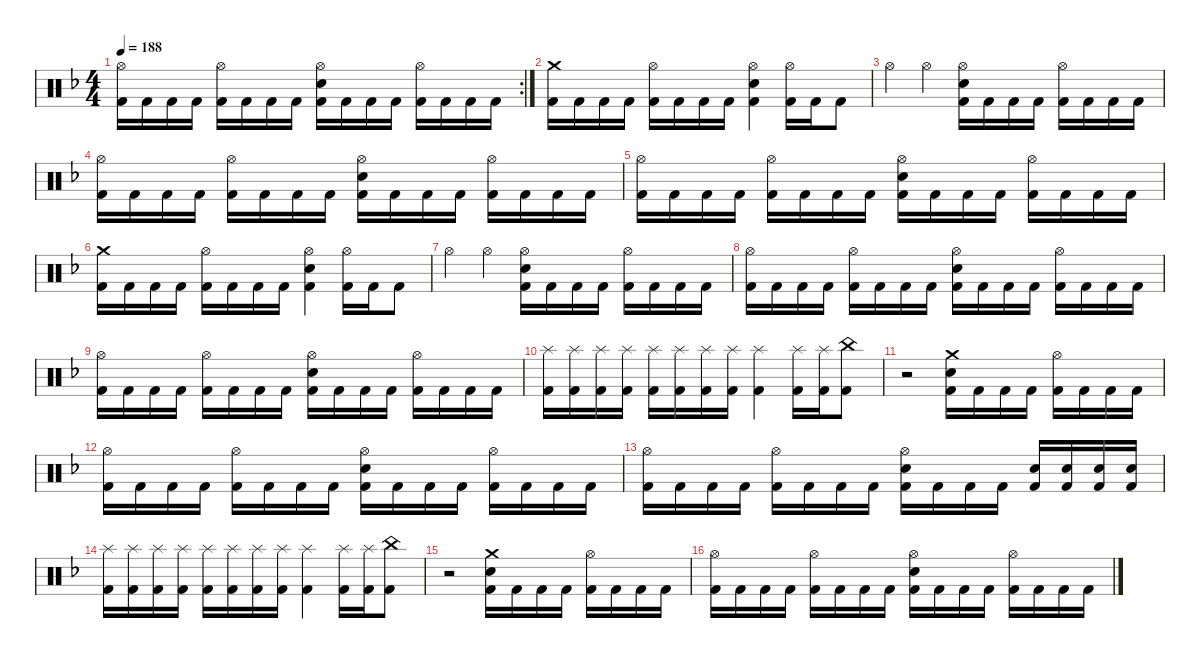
\defaultSystemsLayout 4
\hideDynamics
\bracketExtendMode nobrackets
\singleTrackTrackNamePolicy hidden
\multiTrackTrackNamePolicy hidden
\firstSystemTrackNameMode fullname
\firstSystemTrackNameOrientation horizontal
\otherSystemsTrackNameOrientation horizontal
\track ("Martin Lopez" "drm.") {defaultSystemsLayout 4 instrument percussion}
\staff {score}
\articulation defaults
\rc 2
\ts (4 4)
\tempo 188
\clef neutral
\ks dminor
("Hi-Hat (open)"{acc forcenatural} "Kick (hit) 2"{acc forcenatural}).16{dy f beam Down} "Kick (hit) 2"{acc forcenatural}.16{beam Down} "Kick (hit) 2"{acc forcenatural}.16{beam Down} "Kick (hit) 2"{acc forcenatural}.16{beam Down} ("Hi-Hat (open)"{acc forcenatural} "Kick (hit) 2"{acc forcenatural}).16{beam Down} "Kick (hit) 2"{acc forcenatural}.16{beam Down} "Kick (hit) 2"{acc forcenatural}.16{beam Down} "Kick (hit) 2"{acc forcenatural}.16{beam Down} ("Hi-Hat (open)"{acc forcenatural} "Snare (hit) 2"{acc forcenatural} "Kick (hit) 2"{acc forcenatural}).16{beam Down} "Kick (hit) 2"{acc forcenatural}.16{beam Down} "Kick (hit) 2"{acc forcenatural}.16{beam Down} "Kick (hit) 2"{acc forcenatural}.16{beam Down} ("Hi-Hat (open)"{acc forcenatural} "Kick (hit) 2"{acc forcenatural}).16{beam Down} "Kick (hit) 2"{acc forcenatural}.16{beam Down} "Kick (hit) 2"{acc forcenatural}.16{beam Down} "Kick (hit) 2"{acc forcenatural}.16{beam Down} |
("Crash medium (hit)"{acc forcenatural} "Kick (hit) 2"{acc forcenatural}).16{beam Down} "Kick (hit) 2"{acc forcenatural}.16{beam Down} "Kick (hit) 2"{acc forcenatural}.16{beam Down} "Kick (hit) 2"{acc forcenatural}.16{beam Down} ("Hi-Hat (open)"{acc forcenatural} "Kick (hit) 2"{acc forcenatural}).16{beam Down} "Kick (hit) 2"{acc forcenatural}.16{beam Down} "Kick (hit) 2"{acc forcenatural}.16{beam Down} "Kick (hit) 2"{acc forcenatural}.16{beam Down} ("Hi-Hat (open)"{acc forcenatural} "Snare (hit) 2"{acc forcenatural} "Kick (hit) 2"{acc forcenatural}).4{beam Down} ("Hi-Hat (open)"{acc forcenatural} "Kick (hit) 2"{acc forcenatural}).16{beam Down} "Kick (hit) 2"{acc forcenatural}.16{beam Down} "Kick (hit) 2"{acc forcenatural}.8{beam Down} |
"Hi-Hat (open)"{acc forcenatural}.4{beam Down} "Hi-Hat (open)"{acc forcenatural}.4{beam Down} ("Hi-Hat (open)"{acc forcenatural} "Snare (hit) 2"{acc forcenatural} "Kick (hit) 2"{acc forcenatural}).16{beam Down} "Kick (hit) 2"{acc forcenatural}.16{beam Down} "Kick (hit) 2"{acc forcenatural}.16{beam Down} "Kick (hit) 2"{acc forcenatural}.16{beam Down} ("Hi-Hat (open)"{acc forcenatural} "Kick (hit) 2"{acc forcenatural}).16{beam Down} "Kick (hit) 2"{acc forcenatural}.16{beam Down} "Kick (hit) 2"{acc forcenatural}.16{beam Down} "Kick (hit) 2"{acc forcenatural}.16{beam Down} |
("Hi-Hat (open)"{acc forcenatural} "Kick (hit) 2"{acc forcenatural}).16{beam Down} "Kick (hit) 2"{acc forcenatural}.16{beam Down} "Kick (hit) 2"{acc forcenatural}.16{beam Down} "Kick (hit) 2"{acc forcenatural}.16{beam Down} ("Hi-Hat (open)"{acc forcenatural} "Kick (hit) 2"{acc forcenatural}).16{beam Down} "Kick (hit) 2"{acc forcenatural}.16{beam Down} "Kick (hit) 2"{acc forcenatural}.16{beam Down} "Kick (hit) 2"{acc forcenatural}.16{beam Down} ("Hi-Hat (open)"{acc forcenatural} "Snare (hit) 2"{acc forcenatural} "Kick (hit) 2"{acc forcenatural}).16{beam Down} "Kick (hit) 2"{acc forcenatural}.16{beam Down} "Kick (hit) 2"{acc forcenatural}.16{beam Down} "Kick (hit) 2"{acc forcenatural}.16{beam Down} ("Hi-Hat (open)"{acc forcenatural} "Kick (hit) 2"{acc forcenatural}).16{beam Down} "Kick (hit) 2"{acc forcenatural}.16{beam Down} "Kick (hit) 2"{acc forcenatural}.16{beam Down} "Kick (hit) 2"{acc forcenatural}.16{beam Down} |
("Hi-Hat (open)"{acc forcenatural} "Kick (hit) 2"{acc forcenatural}).16{beam Down} "Kick (hit) 2"{acc forcenatural}.16{beam Down} "Kick (hit) 2"{acc forcenatural}.16{beam Down} "Kick (hit) 2"{acc forcenatural}.16{beam Down} ("Hi-Hat (open)"{acc forcenatural} "Kick (hit) 2"{acc forcenatural}).16{beam Down} "Kick (hit) 2"{acc forcenatural}.16{beam Down} "Kick (hit) 2"{acc forcenatural}.16{beam Down} "Kick (hit) 2"{acc forcenatural}.16{beam Down} ("Hi-Hat (open)"{acc forcenatural} "Snare (hit) 2"{acc forcenatural} "Kick (hit) 2"{acc forcenatural}).16{beam Down} "Kick (hit) 2"{acc forcenatural}.16{beam Down} "Kick (hit) 2"{acc forcenatural}.16{beam Down} "Kick (hit) 2"{acc forcenatural}.16{beam Down} ("Hi-Hat (open)"{acc forcenatural} "Kick (hit) 2"{acc forcenatural}).16{beam Down} "Kick (hit) 2"{acc forcenatural}.16{beam Down} "Kick (hit) 2"{acc forcenatural}.16{beam Down} "Kick (hit) 2"{acc forcenatural}.16{beam Down} |
("Crash medium (hit)"{acc forcenatural} "Kick (hit) 2"{acc forcenatural}).16{beam Down} "Kick (hit) 2"{acc forcenatural}.16{beam Down} "Kick (hit) 2"{acc forcenatural}.16{beam Down} "Kick (hit) 2"{acc forcenatural}.16{beam Down} ("Hi-Hat (open)"{acc forcenatural} "Kick (hit) 2"{acc forcenatural}).16{beam Down} "Kick (hit) 2"{acc forcenatural}.16{beam Down} "Kick (hit) 2"{acc forcenatural}.16{beam Down} "Kick (hit) 2"{acc forcenatural}.16{beam Down} ("Hi-Hat (open)"{acc forcenatural} "Snare (hit) 2"{acc forcenatural} "Kick (hit) 2"{acc forcenatural}).4{beam Down} ("Hi-Hat (open)"{acc forcenatural} "Kick (hit) 2"{acc forcenatural}).16{beam Down} "Kick (hit) 2"{acc forcenatural}.16{beam Down} "Kick (hit) 2"{acc forcenatural}.8{beam Down} |
"Hi-Hat (open)"{acc forcenatural}.4{beam Down} "Hi-Hat (open)"{acc forcenatural}.4{beam Down} ("Hi-Hat (open)"{acc forcenatural} "Snare (hit) 2"{acc forcenatural} "Kick (hit) 2"{acc forcenatural}).16{beam Down} "Kick (hit) 2"{acc forcenatural}.16{beam Down} "Kick (hit) 2"{acc forcenatural}.16{beam Down} "Kick (hit) 2"{acc forcenatural}.16{beam Down} ("Hi-Hat (open)"{acc forcenatural} "Kick (hit) 2"{acc forcenatural}).16{beam Down} "Kick (hit) 2"{acc forcenatural}.16{beam Down} "Kick (hit) 2"{acc forcenatural}.16{beam Down} "Kick (hit) 2"{acc forcenatural}.16{beam Down} |
("Hi-Hat (open)"{acc forcenatural} "Kick (hit) 2"{acc forcenatural}).16{beam Down} "Kick (hit) 2"{acc forcenatural}.16{beam Down} "Kick (hit) 2"{acc forcenatural}.16{beam Down} "Kick (hit) 2"{acc forcenatural}.16{beam Down} ("Hi-Hat (open)"{acc forcenatural} "Kick (hit) 2"{acc forcenatural}).16{beam Down} "Kick (hit) 2"{acc forcenatural}.16{beam Down} "Kick (hit) 2"{acc forcenatural}.16{beam Down} "Kick (hit) 2"{acc forcenatural}.16{beam Down} ("Hi-Hat (open)"{acc forcenatural} "Snare (hit) 2"{acc forcenatural} "Kick (hit) 2"{acc forcenatural}).16{beam Down} "Kick (hit) 2"{acc forcenatural}.16{beam Down} "Kick (hit) 2"{acc forcenatural}.16{beam Down} "Kick (hit) 2"{acc forcenatural}.16{beam Down} ("Hi-Hat (open)"{acc forcenatural} "Kick (hit) 2"{acc forcenatural}).16{beam Down} "Kick (hit) 2"{acc forcenatural}.16{beam Down} "Kick (hit) 2"{acc forcenatural}.16{beam Down} "Kick (hit) 2"{acc forcenatural}.16{beam Down} |
("Hi-Hat (open)"{acc forcenatural} "Kick (hit) 2"{acc forcenatural}).16{beam Down} "Kick (hit) 2"{acc forcenatural}.16{beam Down} "Kick (hit) 2"{acc forcenatural}.16{beam Down} "Kick (hit) 2"{acc forcenatural}.16{beam Down} ("Hi-Hat (open)"{acc forcenatural} "Kick (hit) 2"{acc forcenatural}).16{beam Down} "Kick (hit) 2"{acc forcenatural}.16{beam Down} "Kick (hit) 2"{acc forcenatural}.16{beam Down} "Kick (hit) 2"{acc forcenatural}.16{beam Down} ("Hi-Hat (open)"{acc forcenatural} "Snare (hit) 2"{acc forcenatural} "Kick (hit) 2"{acc forcenatural}).16{beam Down} "Kick (hit) 2"{acc forcenatural}.16{beam Down} "Kick (hit) 2"{acc forcenatural}.16{beam Down} "Kick (hit) 2"{acc forcenatural}.16{beam Down} ("Hi-Hat (open)"{acc forcenatural} "Kick (hit) 2"{acc forcenatural}).16{beam Down} "Kick (hit) 2"{acc forcenatural}.16{beam Down} "Kick (hit) 2"{acc forcenatural}.16{beam Down} "Kick (hit) 2"{acc forcenatural}.16{beam Down} |
("Splash (hit)"{acc forcenatural} "Kick (hit) 2"{acc forcenatural}).16{beam Down} ("Splash (hit)"{acc forcenatural} "Kick (hit) 2"{acc forcenatural}).16{beam Down} ("Splash (hit)"{acc forcenatural} "Kick (hit) 2"{acc forcenatural}).16{beam Down} ("Splash (hit)"{acc forcenatural} "Kick (hit) 2"{acc forcenatural}).16{beam Down} ("Splash (hit)"{acc forcenatural} "Kick (hit) 2"{acc forcenatural}).16{beam Down} ("Splash (hit)"{acc forcenatural} "Kick (hit) 2"{acc forcenatural}).16{beam Down} ("Splash (hit)"{acc forcenatural} "Kick (hit) 2"{acc forcenatural}).16{beam Down} ("Splash (hit)"{acc forcenatural} "Kick (hit) 2"{acc forcenatural}).16{beam Down} ("Splash (hit)"{acc forcenatural} "Kick (hit) 2"{acc forcenatural}).4{beam Down} ("Splash (hit)"{acc forcenatural} "Kick (hit) 2"{acc forcenatural}).16{beam Down} ("Splash (hit)"{acc forcenatural} "Kick (hit) 2"{acc forcenatural}).16{beam Down} ("China (hit)"{acc forcenatural} "Kick (hit) 2"{acc forcenatural}).8{beam Down} |
r.2{beam Down} ("Crash medium (hit)"{acc forcenatural} "Snare (hit) 2"{acc forcenatural} "Kick (hit) 2"{acc forcenatural}).16{beam Down} "Kick (hit) 2"{acc forcenatural}.16{beam Down} "Kick (hit) 2"{acc forcenatural}.16{beam Down} "Kick (hit) 2"{acc forcenatural}.16{beam Down} ("Hi-Hat (open)"{acc forcenatural} "Kick (hit) 2"{acc forcenatural}).16{beam Down} "Kick (hit) 2"{acc forcenatural}.16{beam Down} "Kick (hit) 2"{acc forcenatural}.16{beam Down} "Kick (hit) 2"{acc forcenatural}.16{beam Down} |
("Hi-Hat (open)"{acc forcenatural} "Kick (hit) 2"{acc forcenatural}).16{beam Down} "Kick (hit) 2"{acc forcenatural}.16{beam Down} "Kick (hit) 2"{acc forcenatural}.16{beam Down} "Kick (hit) 2"{acc forcenatural}.16{beam Down} ("Hi-Hat (open)"{acc forcenatural} "Kick (hit) 2"{acc forcenatural}).16{beam Down} "Kick (hit) 2"{acc forcenatural}.16{beam Down} "Kick (hit) 2"{acc forcenatural}.16{beam Down} "Kick (hit) 2"{acc forcenatural}.16{beam Down} ("Hi-Hat (open)"{acc forcenatural} "Snare (hit) 2"{acc forcenatural} "Kick (hit) 2"{acc forcenatural}).16{beam Down} "Kick (hit) 2"{acc forcenatural}.16{beam Down} "Kick (hit) 2"{acc forcenatural}.16{beam Down} "Kick (hit) 2"{acc forcenatural}.16{beam Down} ("Hi-Hat (open)"{acc forcenatural} "Kick (hit) 2"{acc forcenatural}).16{beam Down} "Kick (hit) 2"{acc forcenatural}.16{beam Down} "Kick (hit) 2"{acc forcenatural}.16{beam Down} "Kick (hit) 2"{acc forcenatural}.16{beam Down} |
("Hi-Hat (open)"{acc forcenatural} "Kick (hit) 2"{acc forcenatural}).16{beam Down} "Kick (hit) 2"{acc forcenatural}.16{beam Down} "Kick (hit) 2"{acc forcenatural}.16{beam Down} "Kick (hit) 2"{acc forcenatural}.16{beam Down} ("Hi-Hat (open)"{acc forcenatural} "Kick (hit) 2"{acc forcenatural}).16{beam Down} "Kick (hit) 2"{acc forcenatural}.16{beam Down} "Kick (hit) 2"{acc forcenatural}.16{beam Down} "Kick (hit) 2"{acc forcenatural}.16{beam Down} ("Hi-Hat (open)"{acc forcenatural} "Snare (hit) 2"{acc forcenatural} "Kick (hit) 2"{acc forcenatural}).16{beam Down} "Kick (hit) 2"{acc forcenatural}.16{beam Down} "Kick (hit) 2"{acc forcenatural}.16{beam Down} "Kick (hit) 2"{acc forcenatural}.16{beam Down} ("Snare (hit) 2"{acc forcenatural} "Kick (hit) 2"{acc forcenatural}).16{beam Up} ("Snare (hit) 2"{acc forcenatural} "Kick (hit) 2"{acc forcenatural}).16{beam Up} ("Snare (hit) 2"{acc forcenatural} "Kick (hit) 2"{acc forcenatural}).16{beam Up} ("Snare (hit) 2"{acc forcenatural} "Kick (hit) 2"{acc forcenatural}).16{beam Up} |
("Splash (hit)"{acc forcenatural} "Kick (hit) 2"{acc forcenatural}).16{beam Down} ("Splash (hit)"{acc forcenatural} "Kick (hit) 2"{acc forcenatural}).16{beam Down} ("Splash (hit)"{acc forcenatural} "Kick (hit) 2"{acc forcenatural}).16{beam Down} ("Splash (hit)"{acc forcenatural} "Kick (hit) 2"{acc forcenatural}).16{beam Down} ("Splash (hit)"{acc forcenatural} "Kick (hit) 2"{acc forcenatural}).16{beam Down} ("Splash (hit)"{acc forcenatural} "Kick (hit) 2"{acc forcenatural}).16{beam Down} ("Splash (hit)"{acc forcenatural} "Kick (hit) 2"{acc forcenatural}).16{beam Down} ("Splash (hit)"{acc forcenatural} "Kick (hit) 2"{acc forcenatural}).16{beam Down} ("Splash (hit)"{acc forcenatural} "Kick (hit) 2"{acc forcenatural}).4{beam Down} ("Splash (hit)"{acc forcenatural} "Kick (hit) 2"{acc forcenatural}).16{beam Down} ("Splash (hit)"{acc forcenatural} "Kick (hit) 2"{acc forcenatural}).16{beam Down} ("China (hit)"{acc forcenatural} "Kick (hit) 2"{acc forcenatural}).8{beam Down} |
r.2{beam Down} ("Crash medium (hit)"{acc forcenatural} "Snare (hit) 2"{acc forcenatural} "Kick (hit) 2"{acc forcenatural}).16{beam Down} "Kick (hit) 2"{acc forcenatural}.16{beam Down} "Kick (hit) 2"{acc forcenatural}.16{beam Down} "Kick (hit) 2"{acc forcenatural}.16{beam Down} ("Hi-Hat (open)"{acc forcenatural} "Kick (hit) 2"{acc forcenatural}).16{beam Down} "Kick (hit) 2"{acc forcenatural}.16{beam Down} "Kick (hit) 2"{acc forcenatural}.16{beam Down} "Kick (hit) 2"{acc forcenatural}.16{beam Down} |
("Hi-Hat (open)"{acc forcenatural} "Kick (hit) 2"{acc forcenatural}).16{beam Down} "Kick (hit) 2"{acc forcenatural}.16{beam Down} "Kick (hit) 2"{acc forcenatural}.16{beam Down} "Kick (hit) 2"{acc forcenatural}.16{beam Down} ("Hi-Hat (open)"{acc forcenatural} "Kick (hit) 2"{acc forcenatural}).16{beam Down} "Kick (hit) 2"{acc forcenatural}.16{beam Down} "Kick (hit) 2"{acc forcenatural}.16{beam Down} "Kick (hit) 2"{acc forcenatural}.16{beam Down} ("Hi-Hat (open)"{acc forcenatural} "Snare (hit) 2"{acc forcenatural} "Kick (hit) 2"{acc forcenatural}).16{beam Down} "Kick (hit) 2"{acc forcenatural}.16{beam Down} "Kick (hit) 2"{acc forcenatural}.16{beam Down} "Kick (hit) 2"{acc forcenatural}.16{beam Down} ("Hi-Hat (open)"{acc forcenatural} "Kick (hit) 2"{acc forcenatural}).16{beam Down} "Kick (hit) 2"{acc forcenatural}.16{beam Down} "Kick (hit) 2"{acc forcenatural}.16{beam Down} "Kick (hit) 2"{acc forcenatural}.16{beam Down}
